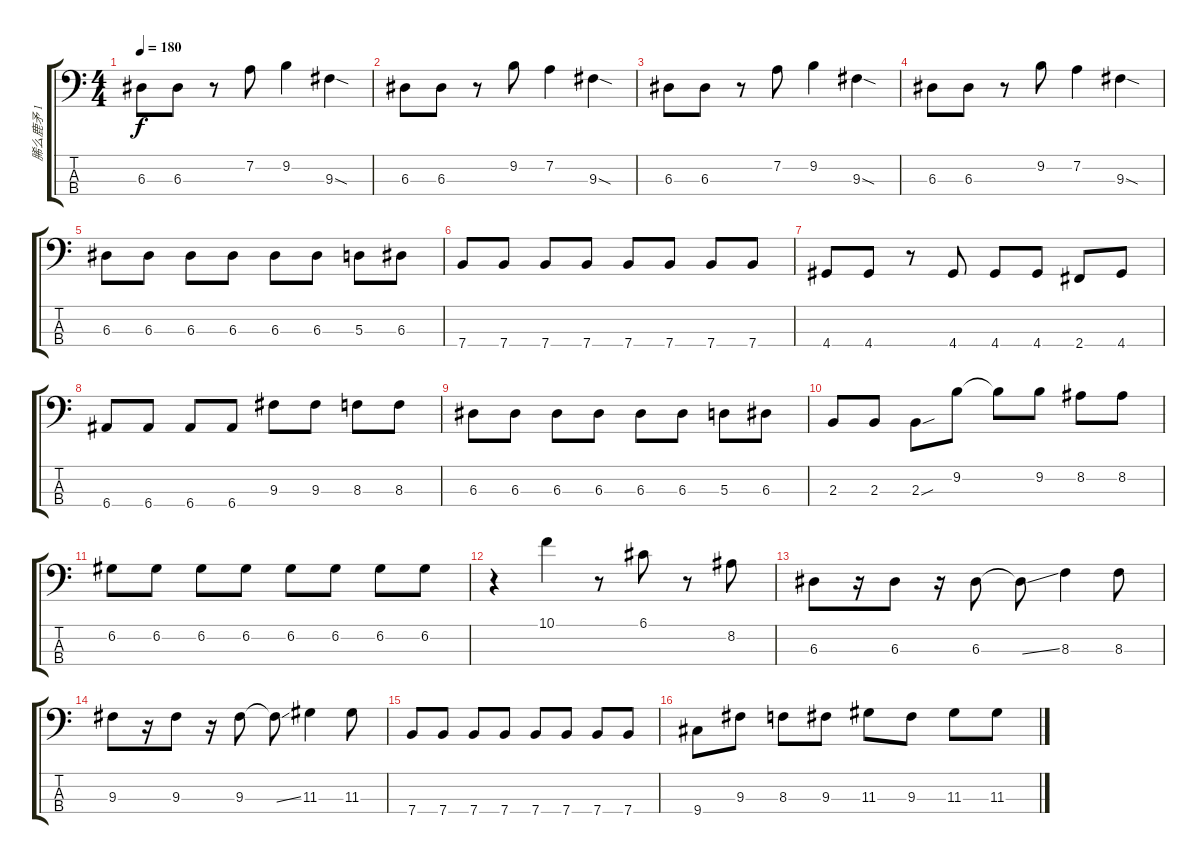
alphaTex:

\track ("脪么鹿矛 1" "脪么鹿矛 1") {instrument electricbassfinger}
\staff {score tabs}
\tuning (G2 D2 A1 E1) {hide}
\ts (4 4)
\tempo 180
\clef f4
\ks c
6.3.8{dy f} 6.3.8 r.8 7.2.8 9.2.4 9.3{sod}.4 |
6.3.8 6.3.8 r.8 9.2.8 7.2.4 9.3{sod}.4 |
6.3.8 6.3.8 r.8 7.2.8 9.2.4 9.3{sod}.4 |
6.3.8 6.3.8 r.8 9.2.8 7.2.4 9.3{sod}.4 |
6.3.8 6.3.8 6.3.8 6.3.8 6.3.8 6.3.8 5.3.8 6.3.8 |
7.4.8 7.4.8 7.4.8 7.4.8 7.4.8 7.4.8 7.4.8 7.4.8 |
4.4.8 4.4.8 r.8 4.4.8 4.4.8 4.4.8 2.4.8 4.4.8 |
6.4.8 6.4.8 6.4.8 6.4.8 9.3.8 9.3.8 8.3.8 8.3.8 |
6.3.8 6.3.8 6.3.8 6.3.8 6.3.8 6.3.8 5.3.8 6.3.8 |
2.3.8 2.3.8 2.3{sou}.8 9.2.8 9.2{t}.8 9.2.8 8.2.8 8.2.8 |
6.2.8 6.2.8 6.2.8 6.2.8 6.2.8 6.2.8 6.2.8 6.2.8 |
r.4 10.1.4 r.8 6.1.8 r.8 8.2.8 |
6.3.8 r.16 6.3.8 r.16 6.3.8 6.3{ss t}.8 8.3.4 8.3.8 |
9.3.8 r.16 9.3.8 r.16 9.3.8 9.3{ss t}.8 11.3.4 11.3.8 |
7.4.8 7.4.8 7.4.8 7.4.8 7.4.8 7.4.8 7.4.8 7.4.8 |
9.4.8 9.3.8 8.3.8 9.3.8 11.3.8 9.3.8 11.3.8 11.3.8
